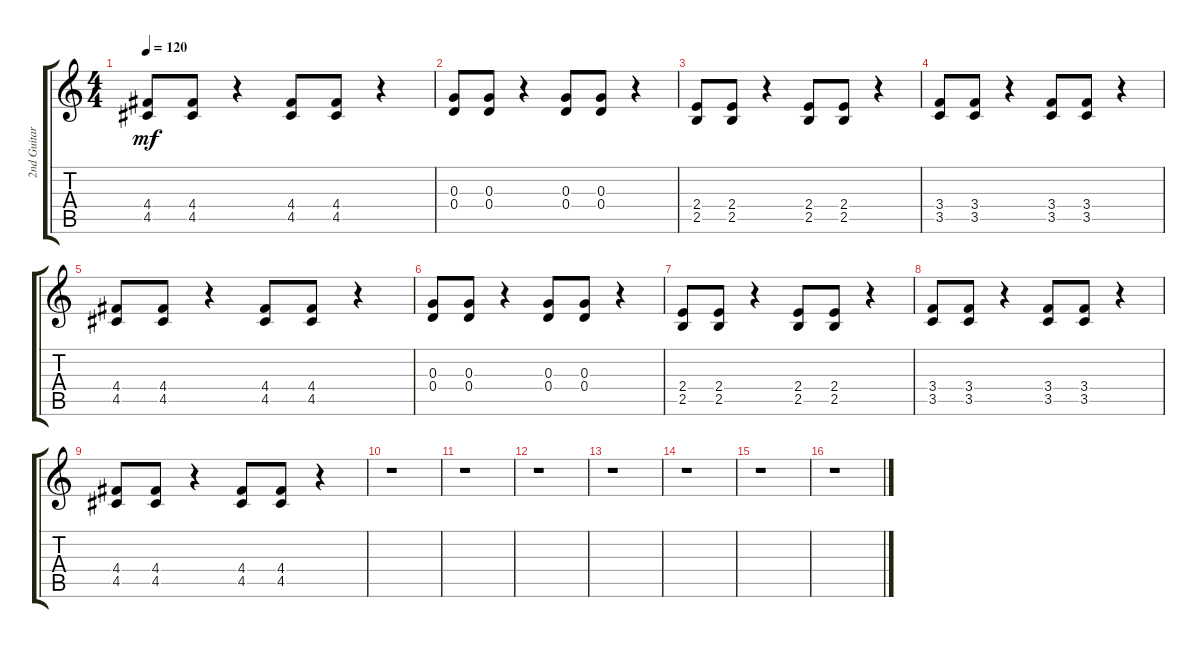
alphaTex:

\track ("2nd Guitar" "2nd Guitar") {instrument overdrivenguitar}
\staff {score tabs}
\tuning (E4 B3 G3 D3 A2 E2) {hide}
\ts (4 4)
\tempo 120
\clef g2
\ks c
(4.4 4.5).8{dy mf} (4.4 4.5).8 r.4 (4.4 4.5).8 (4.4 4.5).8 r.4 |
(0.3 0.4).8 (0.3 0.4).8 r.4 (0.3 0.4).8 (0.3 0.4).8 r.4 |
(2.4 2.5).8 (2.4 2.5).8 r.4 (2.4 2.5).8 (2.4 2.5).8 r.4 |
(3.4 3.5).8 (3.4 3.5).8 r.4 (3.4 3.5).8 (3.4 3.5).8 r.4 |
(4.4 4.5).8 (4.4 4.5).8 r.4 (4.4 4.5).8 (4.4 4.5).8 r.4 |
(0.3 0.4).8 (0.3 0.4).8 r.4 (0.3 0.4).8 (0.3 0.4).8 r.4 |
(2.4 2.5).8 (2.4 2.5).8 r.4 (2.4 2.5).8 (2.4 2.5).8 r.4 |
(3.4 3.5).8 (3.4 3.5).8 r.4 (3.4 3.5).8 (3.4 3.5).8 r.4 |
(4.4 4.5).8 (4.4 4.5).8 r.4 (4.4 4.5).8 (4.4 4.5).8 r.4 |
r.1 |
r.1 |
r.1 |
r.1 |
r.1 |
r.1 |
r.1
